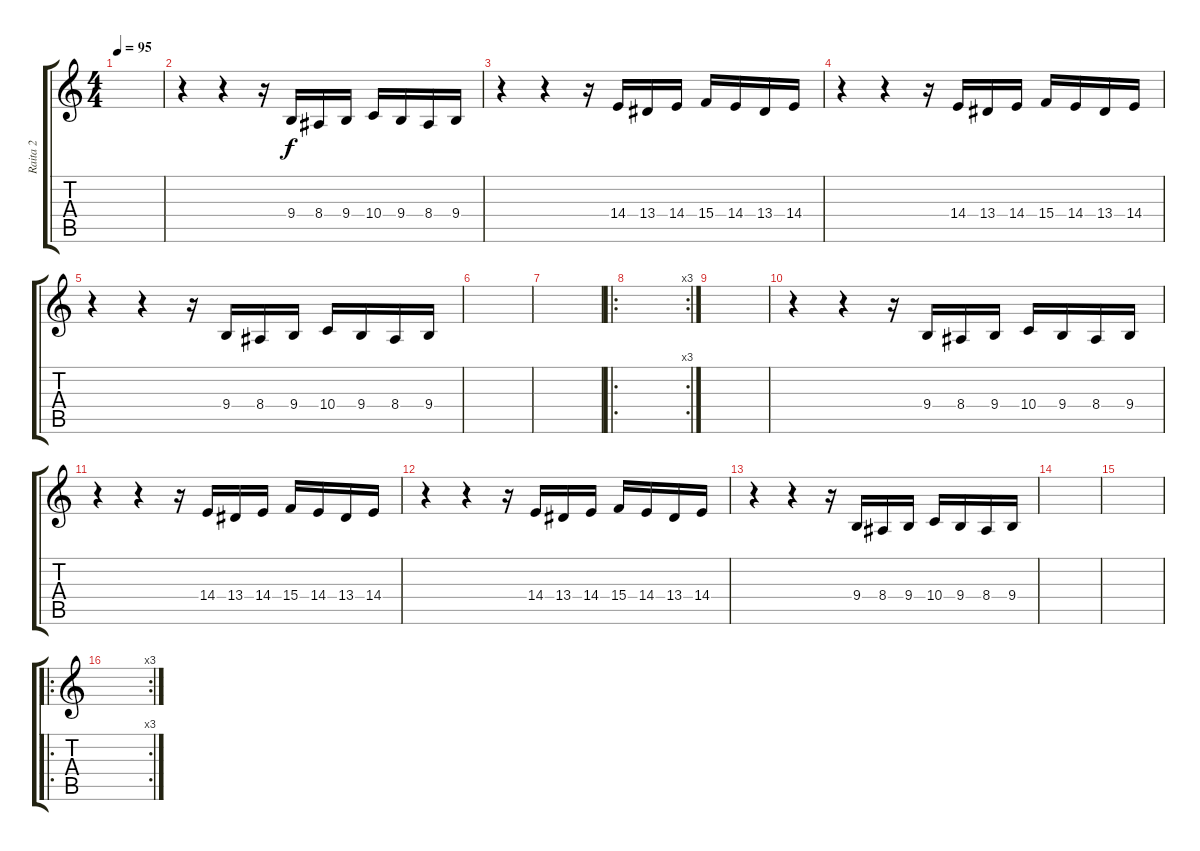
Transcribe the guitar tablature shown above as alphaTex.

\track ("Raita 2" "Raita 2") {instrument stringensemble1}
\staff {score tabs}
\tuning (E4 B3 G3 D3 A2 E2) {hide}
\ts (4 4)
\tempo 95
\clef g2
\ks c
|
r.4 r.4 r.16 9.4.16 8.4.16 9.4.16 10.4.16 9.4.16 8.4.16 9.4.16 |
r.4 r.4 r.16 14.4.16 13.4.16 14.4.16 15.4.16 14.4.16 13.4.16 14.4.16 |
r.4 r.4 r.16 14.4.16 13.4.16 14.4.16 15.4.16 14.4.16 13.4.16 14.4.16 |
r.4 r.4 r.16 9.4.16 8.4.16 9.4.16 10.4.16 9.4.16 8.4.16 9.4.16 |
|
|
\ro
\rc 3
|
|
r.4 r.4 r.16 9.4.16 8.4.16 9.4.16 10.4.16 9.4.16 8.4.16 9.4.16 |
r.4 r.4 r.16 14.4.16 13.4.16 14.4.16 15.4.16 14.4.16 13.4.16 14.4.16 |
r.4 r.4 r.16 14.4.16 13.4.16 14.4.16 15.4.16 14.4.16 13.4.16 14.4.16 |
r.4 r.4 r.16 9.4.16 8.4.16 9.4.16 10.4.16 9.4.16 8.4.16 9.4.16 |
|
|
\ro
\rc 3
